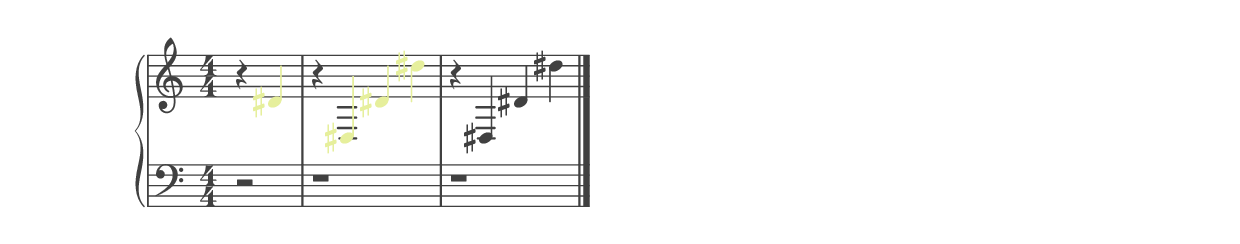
%% ----------------------------------------------------------------------------
%% Generated on: 2018 December 27
%% Note Name: D4#
%% Octave: 4
%% Clef: treble
%% Filename: 076-43-4-treble-D4#
%% ----------------------------------------------------------------------------

\version "2.19.82"

\include "../piano_note_colors.ly"

\header {
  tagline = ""
}

upper = {
  \clef treble
  \numericTimeSignature
  \override NoteHead.color = #colorized-note
  \override Stem.color = #colorized-note
  \override Accidental.color = #colorized-note
  % treble note in color
  r4 dis'4
  % treble octave in color
  r4 dis4 dis'4 dis''4
  \override NoteHead.color = #default-black
  \override Stem.color = #default-black
  \override Accidental.color = #default-black
  % treble octave repeat in black
  r4 dis4 dis'4 dis''4
  \bar "|."
}

lower = {
  \clef bass
  \numericTimeSignature
  \override NoteHead.color = #colorized-note
  \override Stem.color = #colorized-note
  \override Accidental.color = #colorized-note
  % bass note in color
  r2
  % bass octave in color
  r1
  \override NoteHead.color = #default-black
  \override Stem.color = #default-black
  \override Accidental.color = #default-black
  % bass octave repeat in black
  r1
}

\score {
  \new PianoStaff <<
    \context Score
    \applyContext #(override-color-for-all-grobs default-black)
    \time 4/4
    \partial 2
    \new Staff = upper { \upper }
    \new Staff = lower { \lower }
  >>
  \layout { }
  \midi { }
}